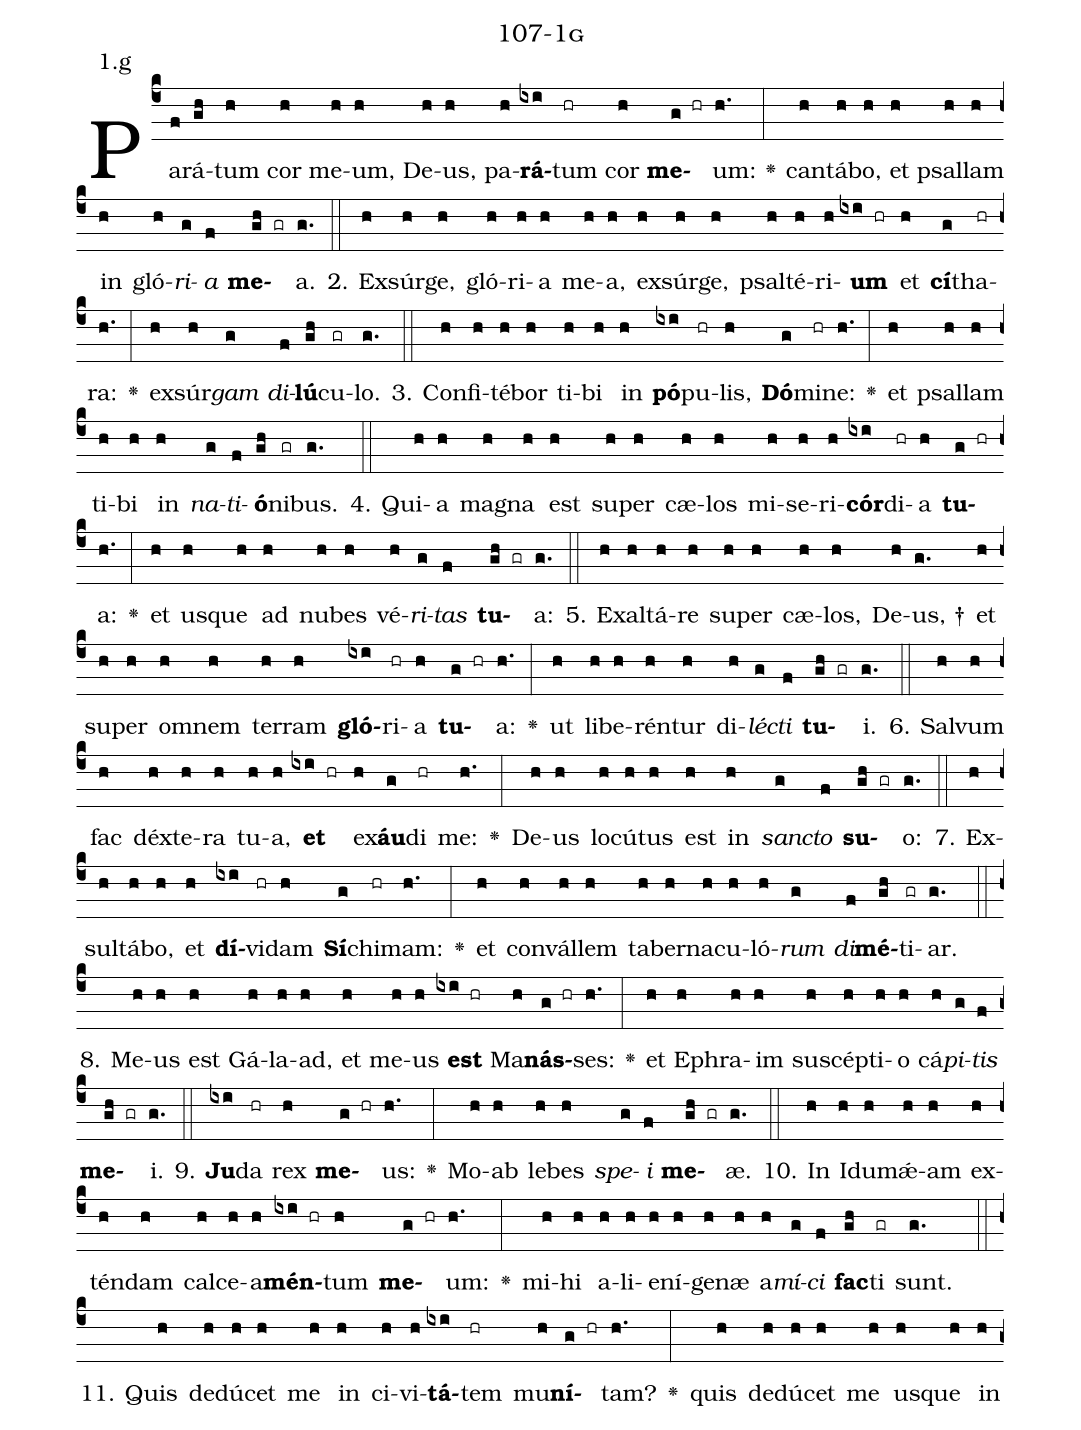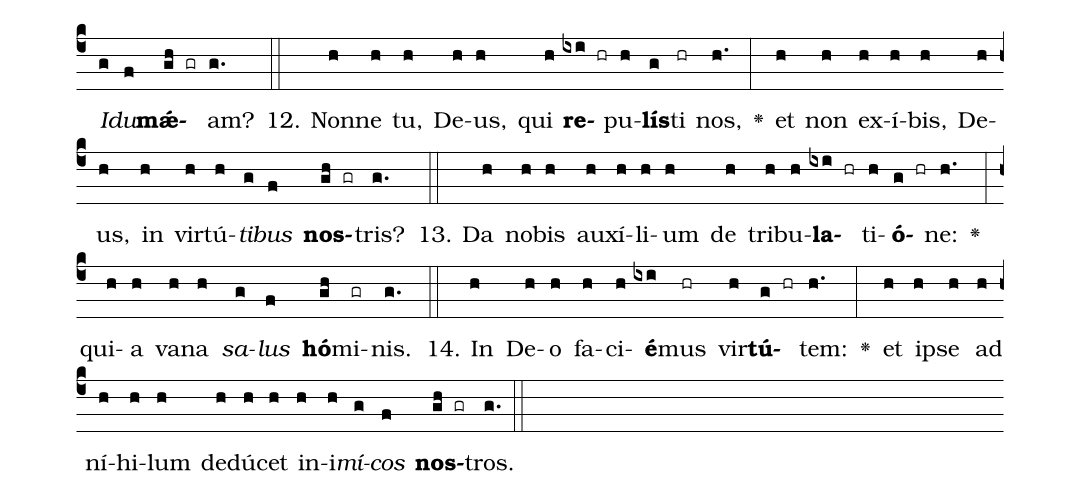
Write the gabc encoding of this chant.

name: 107-1g;
annotation: 1.g;
%%
(c4)Pa(f)rá(gh)tum(h) cor(h) me(h)um,(h) De(h)us,(h) pa(h)<b>rá</b>(ixi)tum(hr) cor(h) <b>me</b>(g hr)um:(h.) <v>\greheightstar</v>(:) can(h)tá(h)bo,(h) et(h) psal(h)lam(h) in(h) gló(h)<i>ri</i>(g)<i>a</i>(f) <b>me</b>(gh gr)a.(g.) (::)
2. Ex(h)súr(h)ge,(h) gló(h)ri(h)a(h) me(h)a,(h) ex(h)súr(h)ge,(h) psal(h)té(h)ri(h)<b>um</b>(ixi hr) et(h) <b>cí</b>(g)tha(hr)ra:(h.) <v>\greheightstar</v>(:) ex(h)súr(h)<i>gam</i>(g) <i>di</i>(f)<b>lú</b>(gh)cu(gr)lo.(g.) (::)
3. Con(h)fi(h)té(h)bor(h) ti(h)bi(h) in(h) <b>pó</b>(ixi)pu(hr)lis,(h) <b>Dó</b>(g)mi(hr)ne:(h.) <v>\greheightstar</v>(:) et(h) psal(h)lam(h) ti(h)bi(h) in(h) <i>na</i>(g)<i>ti</i>(f)<b>ó</b>(gh)ni(gr)bus.(g.) (::)
4. Qui(h)a(h) ma(h)gna(h) est(h) su(h)per(h) cæ(h)los(h) mi(h)se(h)ri(h)<b>cór</b>(ixi)di(hr)a(h) <b>tu</b>(g hr)a:(h.) <v>\greheightstar</v>(:) et(h) us(h)que(h) ad(h) nu(h)bes(h) vé(h)<i>ri</i>(g)<i>tas</i>(f) <b>tu</b>(gh gr)a:(g.) (::)
5. Ex(h)al(h)tá(h)re(h) su(h)per(h) cæ(h)los,(h) De(h)us, †(g.) et(h) su(h)per(h) om(h)nem(h) ter(h)ram(h) <b>gló</b>(ixi)ri(hr)a(h) <b>tu</b>(g hr)a:(h.) <v>\greheightstar</v>(:) ut(h) li(h)be(h)rén(h)tur(h) di(h)<i>léc</i>(g)<i>ti</i>(f) <b>tu</b>(gh gr)i.(g.) (::)
6. Sal(h)vum(h) fac(h) déx(h)te(h)ra(h) tu(h)a,(h) <b>et</b>(ixi hr) ex(h)<b>áu</b>(g)di(hr) me:(h.) <v>\greheightstar</v>(:) De(h)us(h) lo(h)cú(h)tus(h) est(h) in(h) <i>sanc</i>(g)<i>to</i>(f) <b>su</b>(gh gr)o:(g.) (::)
7. Ex(h)sul(h)tá(h)bo,(h) et(h) <b>dí</b>(ixi)vi(hr)dam(h) <b>Sí</b>(g)chi(hr)mam:(h.) <v>\greheightstar</v>(:) et(h) con(h)vál(h)lem(h) ta(h)ber(h)na(h)cu(h)ló(h)<i>rum</i>(g) <i>di</i>(f)<b>mé</b>(gh)ti(gr)ar.(g.) (::)
8. Me(h)us(h) est(h) Gá(h)la(h)ad,(h) et(h) me(h)us(h) <b>est</b>(ixi hr) Ma(h)<b>nás</b>(g hr)ses:(h.) <v>\greheightstar</v>(:) et(h) E(h)phra(h)im(h) su(h)scép(h)ti(h)o(h) cá(h)<i>pi</i>(g)<i>tis</i>(f) <b>me</b>(gh gr)i.(g.) (::)
9. <b>Ju</b>(ixi)da(hr) rex(h) <b>me</b>(g hr)us:(h.) <v>\greheightstar</v>(:) Mo(h)ab(h) le(h)bes(h) <i>spe</i>(g)<i>i</i>(f) <b>me</b>(gh gr)æ.(g.) (::)
10. In(h) I(h)du(h)mǽ(h)am(h) ex(h)tén(h)dam(h) cal(h)ce(h)a(h)<b>mén</b>(ixi hr)tum(h) <b>me</b>(g hr)um:(h.) <v>\greheightstar</v>(:) mi(h)hi(h) a(h)li(h)e(h)ní(h)ge(h)næ(h) a(h)<i>mí</i>(g)<i>ci</i>(f) <b>fac</b>(gh)ti(gr) sunt.(g.) (::)
11. Quis(h) de(h)dú(h)cet(h) me(h) in(h) ci(h)vi(h)<b>tá</b>(ixi)tem(hr) mu(h)<b>ní</b>(g hr)tam?(h.) <v>\greheightstar</v>(:) quis(h) de(h)dú(h)cet(h) me(h) us(h)que(h) in(h) <i>I</i>(g)<i>du</i>(f)<b>mǽ</b>(gh gr)am?(g.) (::)
12. Non(h)ne(h) tu,(h) De(h)us,(h) qui(h) <b>re</b>(ixi hr)pu(h)<b>lís</b>(g)ti(hr) nos,(h.) <v>\greheightstar</v>(:) et(h) non(h) ex(h)í(h)bis,(h) De(h)us,(h) in(h) vir(h)tú(h)<i>ti</i>(g)<i>bus</i>(f) <b>nos</b>(gh gr)tris?(g.) (::)
13. Da(h) no(h)bis(h) au(h)xí(h)li(h)um(h) de(h) tri(h)bu(h)<b>la</b>(ixi hr)ti(h)<b>ó</b>(g hr)ne:(h.) <v>\greheightstar</v>(:) qui(h)a(h) va(h)na(h) <i>sa</i>(g)<i>lus</i>(f) <b>hó</b>(gh)mi(gr)nis.(g.) (::)
14. In(h) De(h)o(h) fa(h)ci(h)<b>é</b>(ixi)mus(hr) vir(h)<b>tú</b>(g hr)tem:(h.) <v>\greheightstar</v>(:) et(h) ip(h)se(h) ad(h) ní(h)hi(h)lum(h) de(h)dú(h)cet(h) in(h)i(h)<i>mí</i>(g)<i>cos</i>(f) <b>nos</b>(gh gr)tros.(g.) (::)
